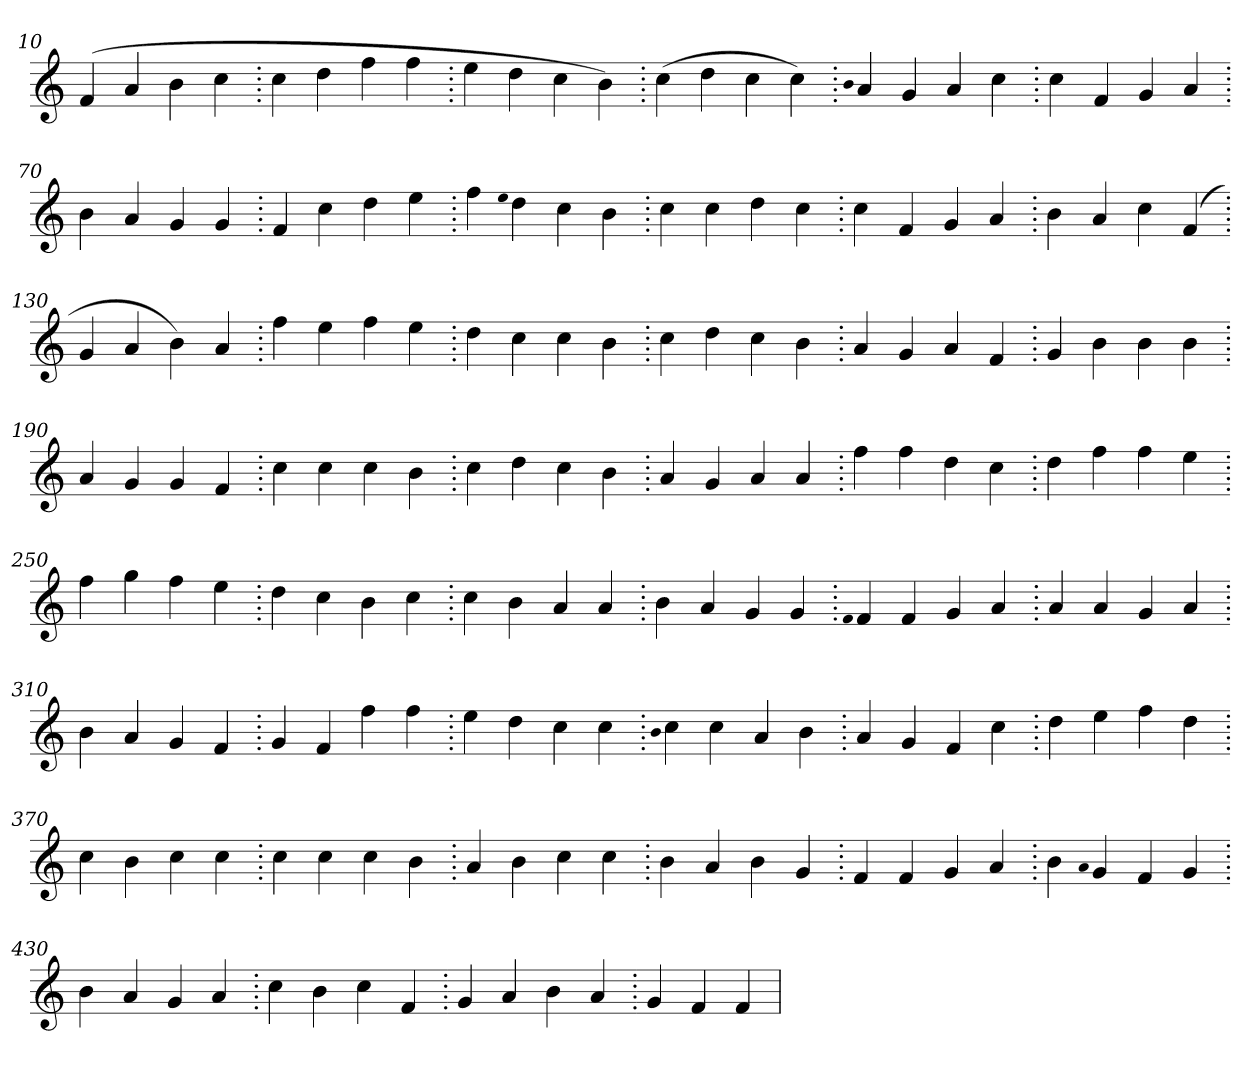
**kern
*part1
*staff1
*clefG2
=10.
(>4f
4a
4b
4cc
=20.
4cc
4dd
4ff
4ff
=30.
4ee
4dd
4cc
4b)
=40.
(>4cc
4dd
4cc
4cc)
=50.
qqb
4a
4g
4a
4cc
=60.
4cc
4f
4g
4a
=70.
4b
4a
4g
4g
=80.
4f
4cc
4dd
4ee
=90.
4ff
qqee
4dd
4cc
4b
=100.
4cc
4cc
4dd
4cc
=110.
4cc
4f
4g
4a
=120.
4b
4a
4cc
(>4f
=130.
4g
4a
4b)
4a
=140.
4ff
4ee
4ff
4ee
=150.
4dd
4cc
4cc
4b
=160.
4cc
4dd
4cc
4b
=170.
4a
4g
4a
4f
=180.
4g
4b
4b
4b
=190.
4a
4g
4g
4f
=200.
4cc
4cc
4cc
4b
=210.
4cc
4dd
4cc
4b
=220.
4a
4g
4a
4a
=230.
4ff
4ff
4dd
4cc
=240.
4dd
4ff
4ff
4ee
=250.
4ff
4gg
4ff
4ee
=260.
4dd
4cc
4b
4cc
=270.
4cc
4b
4a
4a
=280.
4b
4a
4g
4g
=290.
qqf
4f
4f
4g
4a
=300.
4a
4a
4g
4a
=310.
4b
4a
4g
4f
=320.
4g
4f
4ff
4ff
=330.
4ee
4dd
4cc
4cc
=340.
qqb
4cc
4cc
4a
4b
=350.
4a
4g
4f
4cc
=360.
4dd
4ee
4ff
4dd
=370.
4cc
4b
4cc
4cc
=380.
4cc
4cc
4cc
4b
=390.
4a
4b
4cc
4cc
=400.
4b
4a
4b
4g
=410.
4f
4f
4g
4a
=420.
4b
qqa
4g
4f
4g
=430.
4b
4a
4g
4a
=440.
4cc
4b
4cc
4f
=450.
4g
4a
4b
4a
=460.
4g
4f
4f
=
*-
